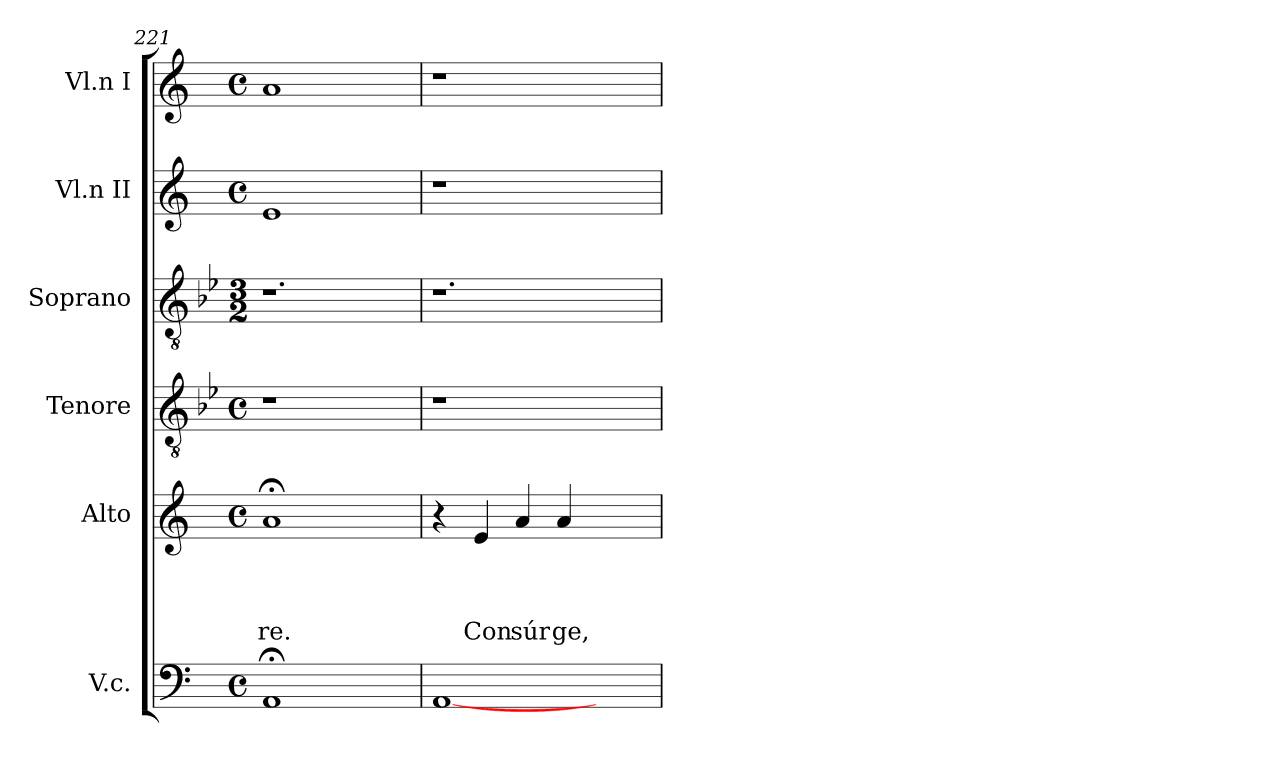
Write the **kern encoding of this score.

**kern	**kern	**text	**text	**text	**text	**kern	**kern	**kern	**kern
*part6	*part5	*part5	*part5	*part5	*part5	*part4	*part3	*part2	*part1
*staff6	*staff5	*staff5	*staff5	*staff5	*staff5	*staff4	*staff3	*staff2	*staff1
*I"V.c.	*I"Alto	*	*	*	*	*I"Tenore	*I"Soprano	*I"Vl.n II	*I"Vl.n I
*I'V.c.	*I'Alto	*	*	*	*	*I'Tenore	*I'Soprano	*I'Vl.n II	*I'Vl.n I
*clefF4	*clefG2	*	*	*	*	*clefGv2	*clefGv2	*clefG2	*clefG2
*k[]	*k[]	*	*	*	*	*k[b-e-]	*k[b-e-]	*k[]	*k[]
*C:	*C:	*	*	*	*	*B-:	*B-:	*C:	*C:
*M4/4	*M4/4	*	*	*	*	*M4/4	*M3/2	*M4/4	*M4/4
*met(c)	*met(c)	*	*	*	*	*met(c)	*	*met(c)	*met(c)
=221	=221	=221	=221	=221	=221	=221	=221	=221	=221
!	!	!	!	!	!LO:LY:b	!	!	!	!
1AA;	1a;	.	.	.	re.	1r	1.r	1e	1a
2ryy	2ryy	.	.	.	.	2ryy	.	2ryy	2ryy
!!LO:LB:g=z
=222	=222	=222	=222	=222	=222	=222	=222	=222	=222
[<1AA	4r	.	.	.	.	1r	1.r	1r	1r
!	!	!	!	!	!LO:LY:b	!	!	!	!
.	4e/	.	.	.	Con	.	.	.	.
!	!	!	!	!	!LO:LY:b	!	!	!	!
.	4a/	.	.	.	súr	.	.	.	.
!	!	!	!	!	!LO:LY:b	!	!	!	!
.	4a/	.	.	.	ge,	.	.	.	.
2ryy	2ryy	.	.	.	.	2ryy	.	2ryy	2ryy
=	=	=	=	=	=	=	=	=	=
*-	*-	*-	*-	*-	*-	*-	*-	*-	*-
